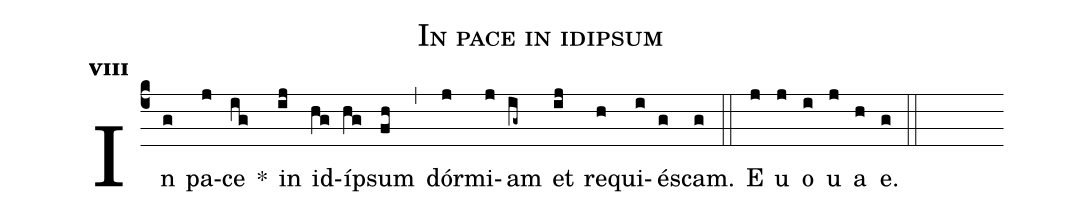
name:In pace in idipsum;
office-part:Antiphona;
mode:8;
%%
initial-style: 1;
name: In pace in idipsum;
book: Calithes.it;
occasion: Hebdomada Sancta Sabbato Sancto;
office-part: Officium Lectionis Ant 1;
user-notes: ;
commentary: ;
annotation: 8g;
centering-scheme: english;
fontsize: 12;
font: OFLSortsMillGoudy;
height: 11;
width: 4.5;
%%
(c4)In(g) pa(j)ce(ig)   *() in(ij) id(hg)íp(hg)sum(fh) (,) dór(j)mi(j)am(ig~) et(ij) re(h)qui(i)é(g)scam.(g) (::) E(j) u(j) o(i) u(j) a(h) e.(g) (::)
